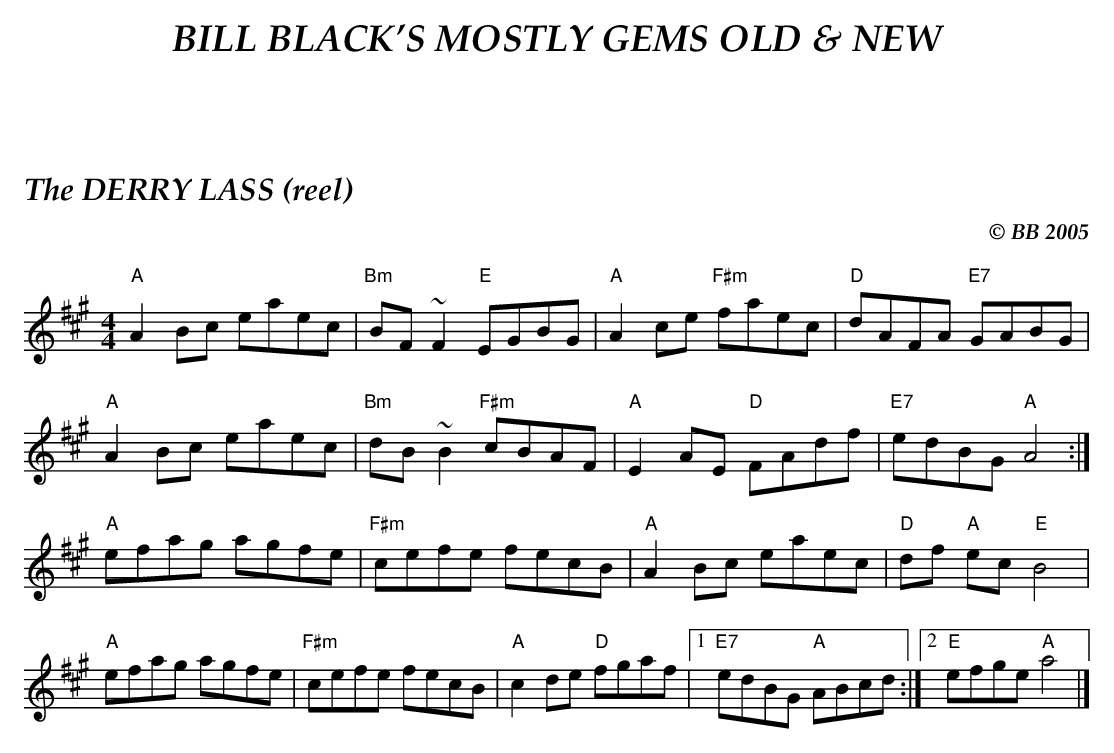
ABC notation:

X:1
T:DERRY LASS (reel), The
C:© BB 2005
L:1/8
M:4/4
Q:1/4=180
K:A
"A"A2 Bc eaec|"Bm" BF~F2 "E"EGBG|"A" A2 ce "F#m" faec|"D" dAFA "E7" GABG|
"A"A2 Bc eaec|"Bm" dB~B2 "F#m" cBAF|"A" E2 AE "D" FAdf|"E7" edBG "A" A4 :|
"A" efag agfe|"F#m" cefe fecB|"A" A2 Bc eaec|"D"df "A"ec "E"B4|
"A" efag agfe|"F#m" cefe fecB|"A" c2 de "D" fgaf|1 "E7" edBG "A" ABcd :|\
[2 "E" efge "A" a4|]
